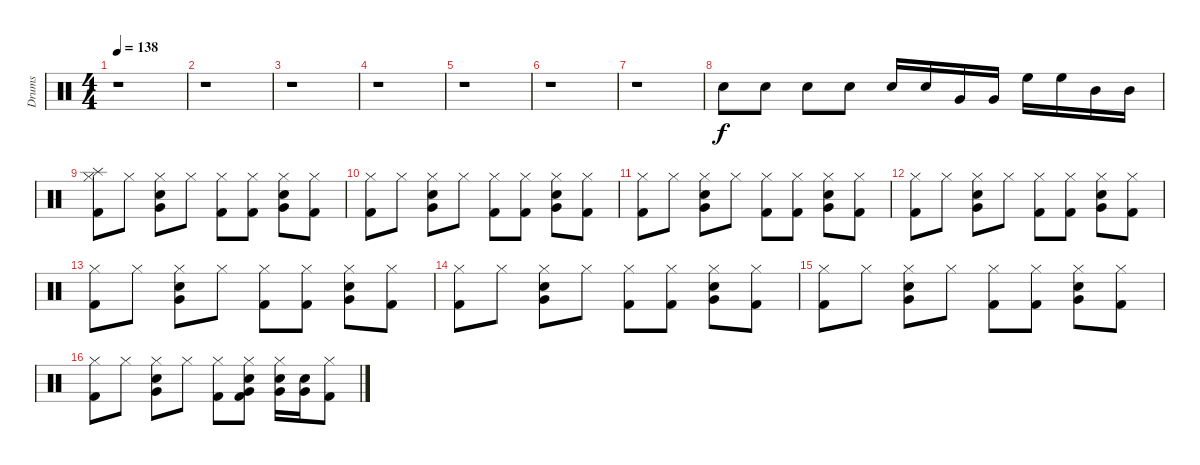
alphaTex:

\track ("Drums" "Drums") {instrument percussion}
\staff {score}
\articulation defaults
\ts (4 4)
\tempo 138
\clef neutral
\ks c
r.1{dy f} |
r.1 |
r.1 |
r.1 |
r.1 |
r.1 |
r.1 |
"Snare (hit) 2".8 "Snare (hit) 2".8 "Snare (hit) 2".8 "Snare (hit) 2".8 "Snare (hit) 2".16 "Snare (hit) 2".16 "Very Low Tom (hit)".16 "Very Low Tom (hit)".16 "High Floor Tom (hit)".16 "High Floor Tom (hit)".16 "Mid Tom (hit)".16 "Mid Tom (hit)".16 |
("Hi-Hat (closed)" "Kick (hit) 2" "Splash (hit)").8 "Hi-Hat (closed)".8 ("Hi-Hat (closed)" "Snare (hit) 2" "Very Low Tom (hit)").8 "Hi-Hat (closed)".8 ("Hi-Hat (closed)" "Kick (hit) 2").8 ("Hi-Hat (closed)" "Kick (hit) 2").8 ("Hi-Hat (closed)" "Snare (hit) 2" "Very Low Tom (hit)").8 ("Hi-Hat (closed)" "Kick (hit) 2").8 |
("Hi-Hat (closed)" "Kick (hit) 2").8 "Hi-Hat (closed)".8 ("Hi-Hat (closed)" "Snare (hit) 2" "Very Low Tom (hit)").8 "Hi-Hat (closed)".8 ("Hi-Hat (closed)" "Kick (hit) 2").8 ("Hi-Hat (closed)" "Kick (hit) 2").8 ("Hi-Hat (closed)" "Snare (hit) 2" "Very Low Tom (hit)").8 ("Hi-Hat (closed)" "Kick (hit) 2").8 |
("Hi-Hat (closed)" "Kick (hit) 2").8 "Hi-Hat (closed)".8 ("Hi-Hat (closed)" "Snare (hit) 2" "Very Low Tom (hit)").8 "Hi-Hat (closed)".8 ("Hi-Hat (closed)" "Kick (hit) 2").8 ("Hi-Hat (closed)" "Kick (hit) 2").8 ("Hi-Hat (closed)" "Snare (hit) 2" "Very Low Tom (hit)").8 ("Hi-Hat (closed)" "Kick (hit) 2").8 |
("Hi-Hat (closed)" "Kick (hit) 2").8 "Hi-Hat (closed)".8 ("Hi-Hat (closed)" "Snare (hit) 2" "Very Low Tom (hit)").8 "Hi-Hat (closed)".8 ("Hi-Hat (closed)" "Kick (hit) 2").8 ("Hi-Hat (closed)" "Kick (hit) 2").8 ("Hi-Hat (closed)" "Snare (hit) 2" "Very Low Tom (hit)").8 ("Hi-Hat (closed)" "Kick (hit) 2").8 |
("Hi-Hat (closed)" "Kick (hit) 2").8 "Hi-Hat (closed)".8 ("Hi-Hat (closed)" "Snare (hit) 2" "Very Low Tom (hit)").8 "Hi-Hat (closed)".8 ("Hi-Hat (closed)" "Kick (hit) 2").8 ("Hi-Hat (closed)" "Kick (hit) 2").8 ("Hi-Hat (closed)" "Snare (hit) 2" "Very Low Tom (hit)").8 ("Hi-Hat (closed)" "Kick (hit) 2").8 |
("Hi-Hat (closed)" "Kick (hit) 2").8 "Hi-Hat (closed)".8 ("Hi-Hat (closed)" "Snare (hit) 2" "Very Low Tom (hit)").8 "Hi-Hat (closed)".8 ("Hi-Hat (closed)" "Kick (hit) 2").8 ("Hi-Hat (closed)" "Kick (hit) 2").8 ("Hi-Hat (closed)" "Snare (hit) 2" "Very Low Tom (hit)").8 ("Hi-Hat (closed)" "Kick (hit) 2").8 |
("Hi-Hat (closed)" "Kick (hit) 2").8 "Hi-Hat (closed)".8 ("Hi-Hat (closed)" "Snare (hit) 2" "Very Low Tom (hit)").8 "Hi-Hat (closed)".8 ("Hi-Hat (closed)" "Kick (hit) 2").8 ("Hi-Hat (closed)" "Kick (hit) 2").8 ("Hi-Hat (closed)" "Snare (hit) 2" "Very Low Tom (hit)").8 ("Hi-Hat (closed)" "Kick (hit) 2").8 |
("Hi-Hat (closed)" "Kick (hit) 2").8 "Hi-Hat (closed)".8 ("Hi-Hat (closed)" "Snare (hit) 2" "Very Low Tom (hit)").8 "Hi-Hat (closed)".8 ("Hi-Hat (closed)" "Kick (hit) 2").8 ("Hi-Hat (closed)" "Kick (hit) 2" "Snare (hit) 2" "Very Low Tom (hit)").8 ("Hi-Hat (closed)" "Snare (hit) 2" "Very Low Tom (hit)").16 ("Snare (hit) 2" "Very Low Tom (hit)").16 ("Hi-Hat (closed)" "Kick (hit) 2").8
